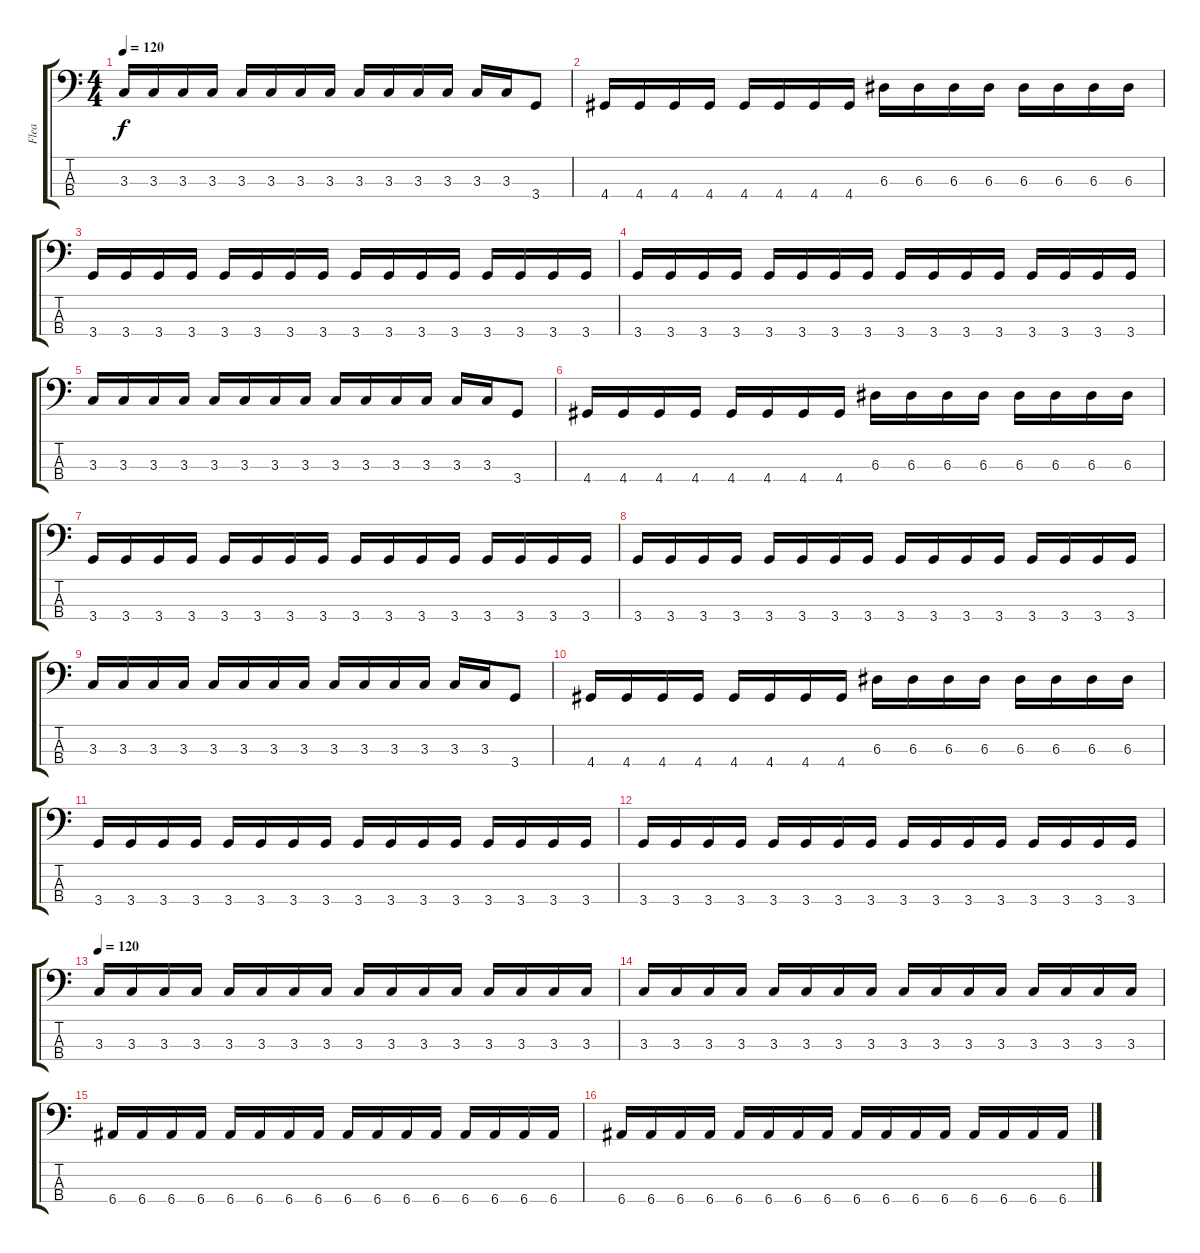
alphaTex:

\track ("Flea" "Flea") {instrument electricbasspick}
\staff {score tabs}
\tuning (G2 D2 A1 E1) {hide}
\ts (4 4)
\tempo 120
\clef f4
\ks c
3.3.16{dy f} 3.3.16 3.3.16 3.3.16 3.3.16 3.3.16 3.3.16 3.3.16 3.3.16 3.3.16 3.3.16 3.3.16 3.3.16 3.3.16 3.4.8 |
4.4.16 4.4.16 4.4.16 4.4.16 4.4.16 4.4.16 4.4.16 4.4.16 6.3.16 6.3.16 6.3.16 6.3.16 6.3.16 6.3.16 6.3.16 6.3.16 |
3.4.16 3.4.16 3.4.16 3.4.16 3.4.16 3.4.16 3.4.16 3.4.16 3.4.16 3.4.16 3.4.16 3.4.16 3.4.16 3.4.16 3.4.16 3.4.16 |
3.4.16 3.4.16 3.4.16 3.4.16 3.4.16 3.4.16 3.4.16 3.4.16 3.4.16 3.4.16 3.4.16 3.4.16 3.4.16 3.4.16 3.4.16 3.4.16 |
3.3.16 3.3.16 3.3.16 3.3.16 3.3.16 3.3.16 3.3.16 3.3.16 3.3.16 3.3.16 3.3.16 3.3.16 3.3.16 3.3.16 3.4.8 |
4.4.16 4.4.16 4.4.16 4.4.16 4.4.16 4.4.16 4.4.16 4.4.16 6.3.16 6.3.16 6.3.16 6.3.16 6.3.16 6.3.16 6.3.16 6.3.16 |
3.4.16 3.4.16 3.4.16 3.4.16 3.4.16 3.4.16 3.4.16 3.4.16 3.4.16 3.4.16 3.4.16 3.4.16 3.4.16 3.4.16 3.4.16 3.4.16 |
3.4.16 3.4.16 3.4.16 3.4.16 3.4.16 3.4.16 3.4.16 3.4.16 3.4.16 3.4.16 3.4.16 3.4.16 3.4.16 3.4.16 3.4.16 3.4.16 |
3.3.16 3.3.16 3.3.16 3.3.16 3.3.16 3.3.16 3.3.16 3.3.16 3.3.16 3.3.16 3.3.16 3.3.16 3.3.16 3.3.16 3.4.8 |
4.4.16 4.4.16 4.4.16 4.4.16 4.4.16 4.4.16 4.4.16 4.4.16 6.3.16 6.3.16 6.3.16 6.3.16 6.3.16 6.3.16 6.3.16 6.3.16 |
3.4.16 3.4.16 3.4.16 3.4.16 3.4.16 3.4.16 3.4.16 3.4.16 3.4.16 3.4.16 3.4.16 3.4.16 3.4.16 3.4.16 3.4.16 3.4.16 |
3.4.16 3.4.16 3.4.16 3.4.16 3.4.16 3.4.16 3.4.16 3.4.16 3.4.16 3.4.16 3.4.16 3.4.16 3.4.16 3.4.16 3.4.16 3.4.16 |
\tempo 120
3.3.16 3.3.16 3.3.16 3.3.16 3.3.16 3.3.16 3.3.16 3.3.16 3.3.16 3.3.16 3.3.16 3.3.16 3.3.16 3.3.16 3.3.16 3.3.16 |
3.3.16 3.3.16 3.3.16 3.3.16 3.3.16 3.3.16 3.3.16 3.3.16 3.3.16 3.3.16 3.3.16 3.3.16 3.3.16 3.3.16 3.3.16 3.3.16 |
6.4.16 6.4.16 6.4.16 6.4.16 6.4.16 6.4.16 6.4.16 6.4.16 6.4.16 6.4.16 6.4.16 6.4.16 6.4.16 6.4.16 6.4.16 6.4.16 |
6.4.16 6.4.16 6.4.16 6.4.16 6.4.16 6.4.16 6.4.16 6.4.16 6.4.16 6.4.16 6.4.16 6.4.16 6.4.16 6.4.16 6.4.16 6.4.16
